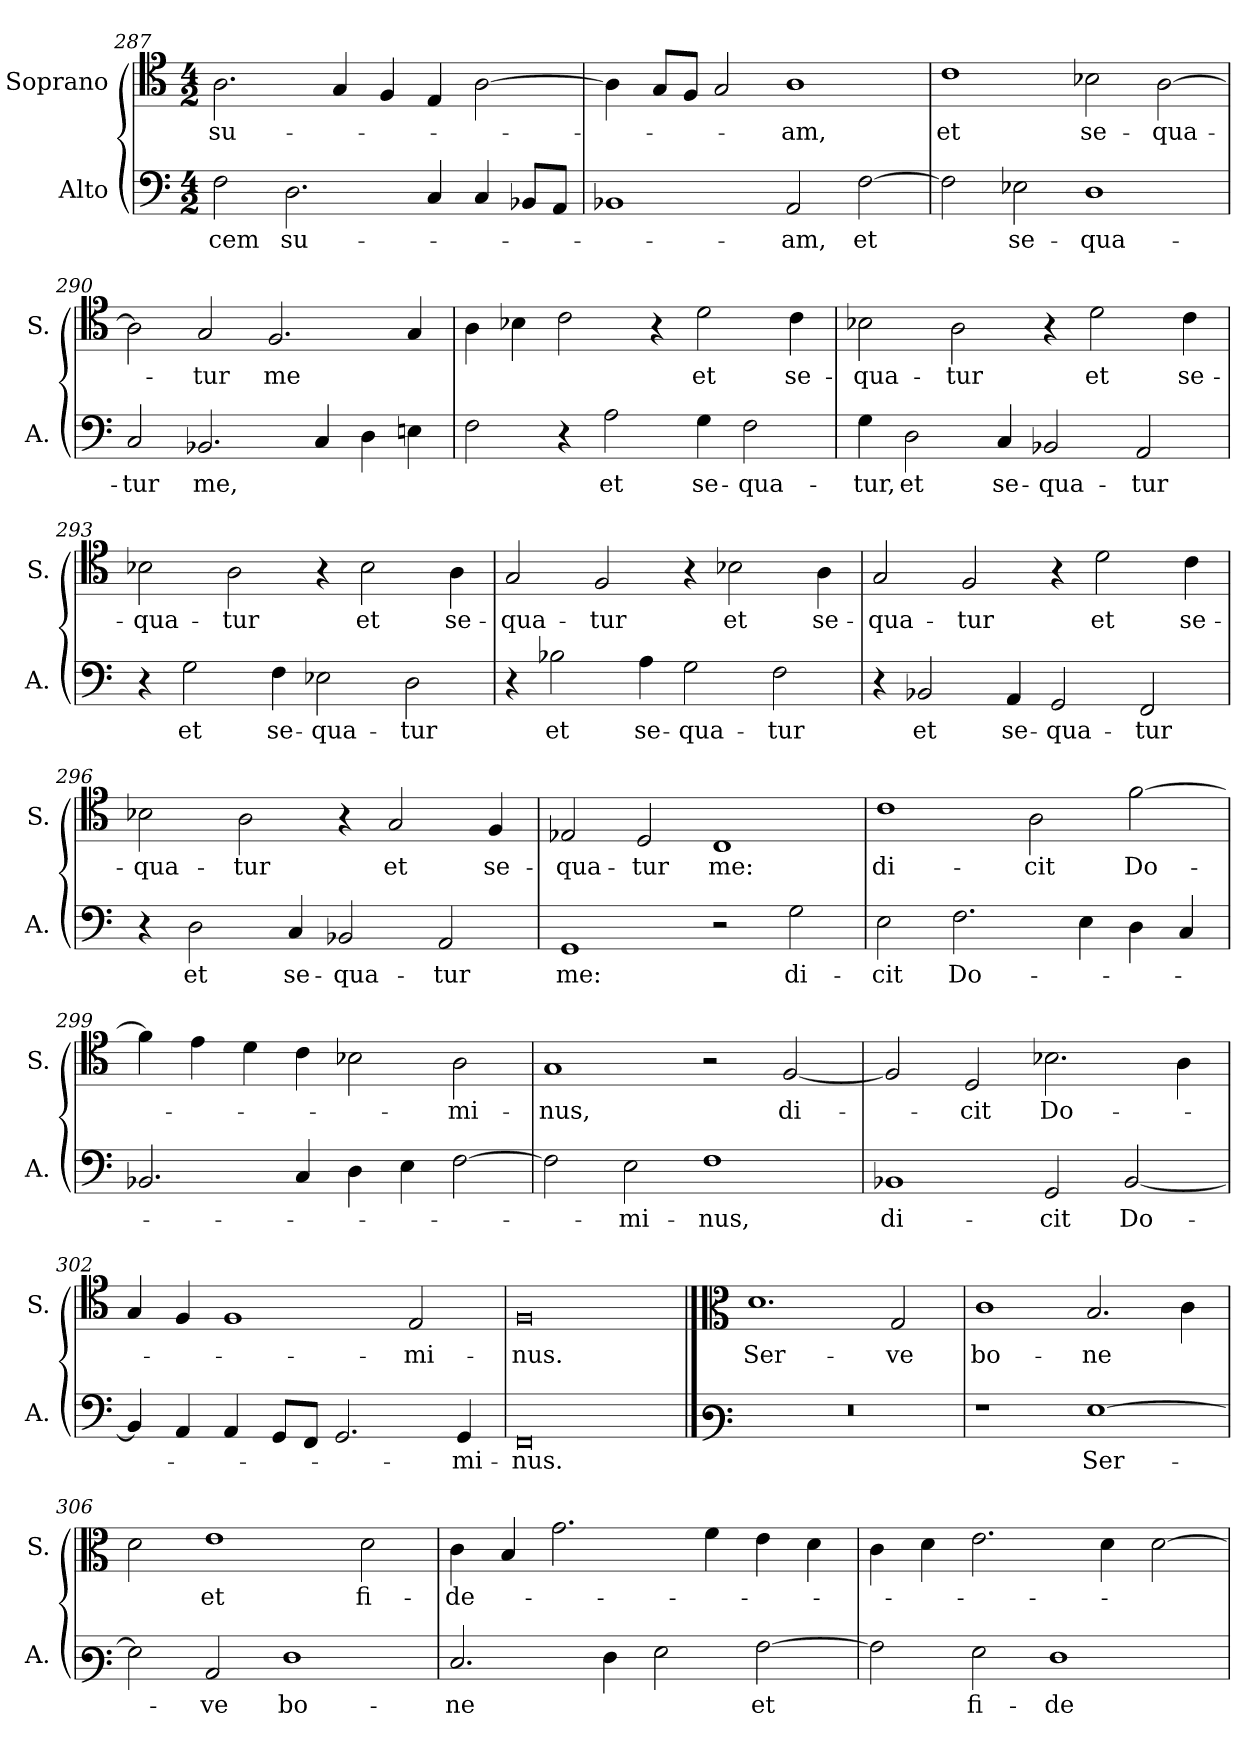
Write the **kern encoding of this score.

**kern	**text	**kern	**text
*part2	*part2	*part1	*part1
*staff2	*staff2	*staff1	*staff1
*I"Alto	*	*I"Soprano	*
*I'A.	*	*I'S.	*
*clefF4	*	*clefC4	*
*k[]	*	*k[]	*
*M4/2	*	*M4/2	*
=287	=287	=287	=287
!	!LO:LY:b	!	!LO:LY:b
2F\	-cem	2.A\	su-
!	!LO:LY:b	!	!
2.D\	su-	.	.
.	.	4G/	.
.	.	4F/	.
4C/	.	4E/	.
4C/	.	[2A\	.
8BB-X/L	.	.	.
8AA/J	.	.	.
=288	=288	=288	=288
1BB-X	.	4A\]	.
.	.	8G/L	.
.	.	8F/J	.
.	.	2G/	.
!	!LO:LY:b	!	!LO:LY:b
2AA/	-am,	1A	-am,
!	!LO:LY:b	!	!
[2F\	et	.	.
!!LO:LB:g=z
=289	=289	=289	=289
!	!	!	!LO:LY:b
2F\]	.	1c	et
!	!LO:LY:b	!	!
2E-X\	se-	.	.
!	!LO:LY:b	!	!LO:LY:b
1D	-qua-	2B-X\	se-
!	!	!	!LO:LY:b
.	.	[2A\	-qua-
=290	=290	=290	=290
!	!LO:LY:b	!	!
2C/	-tur	2A\]	.
!	!LO:LY:b	!	!LO:LY:b
2.BB-X/	me,	2G/	-tur
!	!	!	!LO:LY:b
.	.	2.F/	me
4C/	.	.	.
4D\	.	.	.
4En\	.	4G/	.
=291	=291	=291	=291
2F\	.	4A\	.
.	.	4B-X\	.
4r	.	2c\	.
!	!LO:LY:b	!	!
2A\	et	.	.
.	.	4r	.
!	!LO:LY:b	!	!LO:LY:b
4G\	se-	2d\	et
!	!LO:LY:b	!	!
2F\	-qua-	.	.
!	!	!	!LO:LY:b
.	.	4c\	se-
=292	=292	=292	=292
!	!LO:LY:b	!	!LO:LY:b
4G\	-tur,	2B-X\	-qua-
!	!LO:LY:b	!	!
2D\	et	.	.
!	!	!	!LO:LY:b
.	.	2A\	-tur
!	!LO:LY:b	!	!
4C/	se-	.	.
!	!LO:LY:b	!	!
2BB-X/	-qua-	4r	.
!	!	!	!LO:LY:b
.	.	2d\	et
!	!LO:LY:b	!	!
2AA/	-tur	.	.
!	!	!	!LO:LY:b
.	.	4c\	se-
=293	=293	=293	=293
!	!	!	!LO:LY:b
4r	.	2B-X\	-qua-
!	!LO:LY:b	!	!
2G\	et	.	.
!	!	!	!LO:LY:b
.	.	2A\	-tur
!	!LO:LY:b	!	!
4F\	se-	.	.
!	!LO:LY:b	!	!
2E-X\	-qua-	4r	.
!	!	!	!LO:LY:b
.	.	2B-\	et
!	!LO:LY:b	!	!
2D\	-tur	.	.
!	!	!	!LO:LY:b
.	.	4A\	se-
!!LO:LB:g=z
=294	=294	=294	=294
!	!	!	!LO:LY:b
4r	.	2G/	-qua-
!	!LO:LY:b	!	!
2B-X\	et	.	.
!	!	!	!LO:LY:b
.	.	2F/	-tur
!	!LO:LY:b	!	!
4A\	se-	.	.
!	!LO:LY:b	!	!
2G\	-qua-	4r	.
!	!	!	!LO:LY:b
.	.	2B-X\	et
!	!LO:LY:b	!	!
2F\	-tur	.	.
!	!	!	!LO:LY:b
.	.	4A\	se-
!!LO:PB:g=z
=295	=295	=295	=295
!	!	!	!LO:LY:b
4r	.	2G/	-qua-
!	!LO:LY:b	!	!
2BB-X/	et	.	.
!	!	!	!LO:LY:b
.	.	2F/	-tur
!	!LO:LY:b	!	!
4AA/	se-	.	.
!	!LO:LY:b	!	!
2GG/	-qua-	4r	.
!	!	!	!LO:LY:b
.	.	2d\	et
!	!LO:LY:b	!	!
2FF/	-tur	.	.
!	!	!	!LO:LY:b
.	.	4c\	se-
=296	=296	=296	=296
!	!	!	!LO:LY:b
4r	.	2B-X\	-qua-
!	!LO:LY:b	!	!
2D\	et	.	.
!	!	!	!LO:LY:b
.	.	2A\	-tur
!	!LO:LY:b	!	!
4C/	se-	.	.
!	!LO:LY:b	!	!
2BB-X/	-qua-	4r	.
!	!	!	!LO:LY:b
.	.	2G/	et
!	!LO:LY:b	!	!
2AA/	-tur	.	.
!	!	!	!LO:LY:b
.	.	4F/	se-
=297	=297	=297	=297
!	!LO:LY:b	!	!LO:LY:b
1GG	me:	2E-X/	-qua-
!	!	!	!LO:LY:b
.	.	2D/	-tur
!	!	!	!LO:LY:b
2r	.	1C	me:
!	!LO:LY:b	!	!
2G\	di-	.	.
=298	=298	=298	=298
!	!LO:LY:b	!	!LO:LY:b
2E\	-cit	1c	di-
!	!LO:LY:b	!	!
2.F\	Do-	.	.
!	!	!	!LO:LY:b
.	.	2A\	-cit
4E\	.	.	.
!	!	!	!LO:LY:b
4D\	.	[2f\	Do-
4C/	.	.	.
=299	=299	=299	=299
2.BB-X/	.	4f\]	.
.	.	4e\	.
.	.	4d\	.
4C/	.	4c\	.
4D\	.	2B-X\	.
4E\	.	.	.
!	!	!	!LO:LY:b
[2F\	.	2A\	-mi-
=300	=300	=300	=300
!	!	!	!LO:LY:b
2F\]	.	1G	-nus,
!	!LO:LY:b	!	!
2E\	-mi-	.	.
!	!LO:LY:b	!	!
1F	-nus,	2r	.
!	!	!	!LO:LY:b
.	.	[2F/	di-
!!LO:LB:g=z
=301	=301	=301	=301
!	!LO:LY:b	!	!
1BB-X	di-	2F/]	.
!	!	!	!LO:LY:b
.	.	2D/	-cit
!	!LO:LY:b	!	!LO:LY:b
2GG/	-cit	2.B-X\	Do-
!	!LO:LY:b	!	!
[2BB-/	Do-	.	.
.	.	4A\	.
=302	=302	=302	=302
4BB-/]	.	4G/	.
4AA/	.	4F/	.
4AA/	.	1F	.
8GG/L	.	.	.
8FF/J	.	.	.
2.GG/	.	.	.
!	!	!	!LO:LY:b
.	.	2E/	-mi-
!	!LO:LY:b	!	!
4GG/	-mi-	.	.
=303	=303	=303	=303
!	!LO:LY:b	!	!LO:LY:b
0FF	-nus.	0F	-nus.
!!LO:PB:g=z
==304	==304	==304	==304
*clefF3	*	*clefC3	*
!	!	!	!LO:LY:b
0r	.	1.d	Ser-
!	!	!	!LO:LY:b
.	.	2G/	-ve
=305	=305	=305	=305
!	!	!	!LO:LY:b
1r	.	1c	bo-
!	!LO:LY:b	!	!LO:LY:b
[1G	Ser-	2.B/	-ne
.	.	4c\	.
=306	=306	=306	=306
2G\]	.	2d\	.
!	!LO:LY:b	!	!LO:LY:b
2C/	-ve	1e	et
!	!LO:LY:b	!	!
1F	bo-	.	.
!	!	!	!LO:LY:b
.	.	2d\	fi-
!!LO:LB:g=z
=307	=307	=307	=307
!	!LO:LY:b	!	!LO:LY:b
2.E/	-ne	4c\	-de-
.	.	4B/	.
.	.	2.g\	.
4F\	.	.	.
2G\	.	.	.
.	.	4f\	.
!	!LO:LY:b	!	!
[2A\	et	4e\	.
.	.	4d\	.
=308	=308	=308	=308
2A\]	.	4c\	.
.	.	4d\	.
!	!LO:LY:b	!	!
2G\	fi-	2.e\	.
!	!LO:LY:b	!	!
1F	-de-	.	.
.	.	4d\	.
.	.	[2d\	.
=	=	=	=
*-	*-	*-	*-
